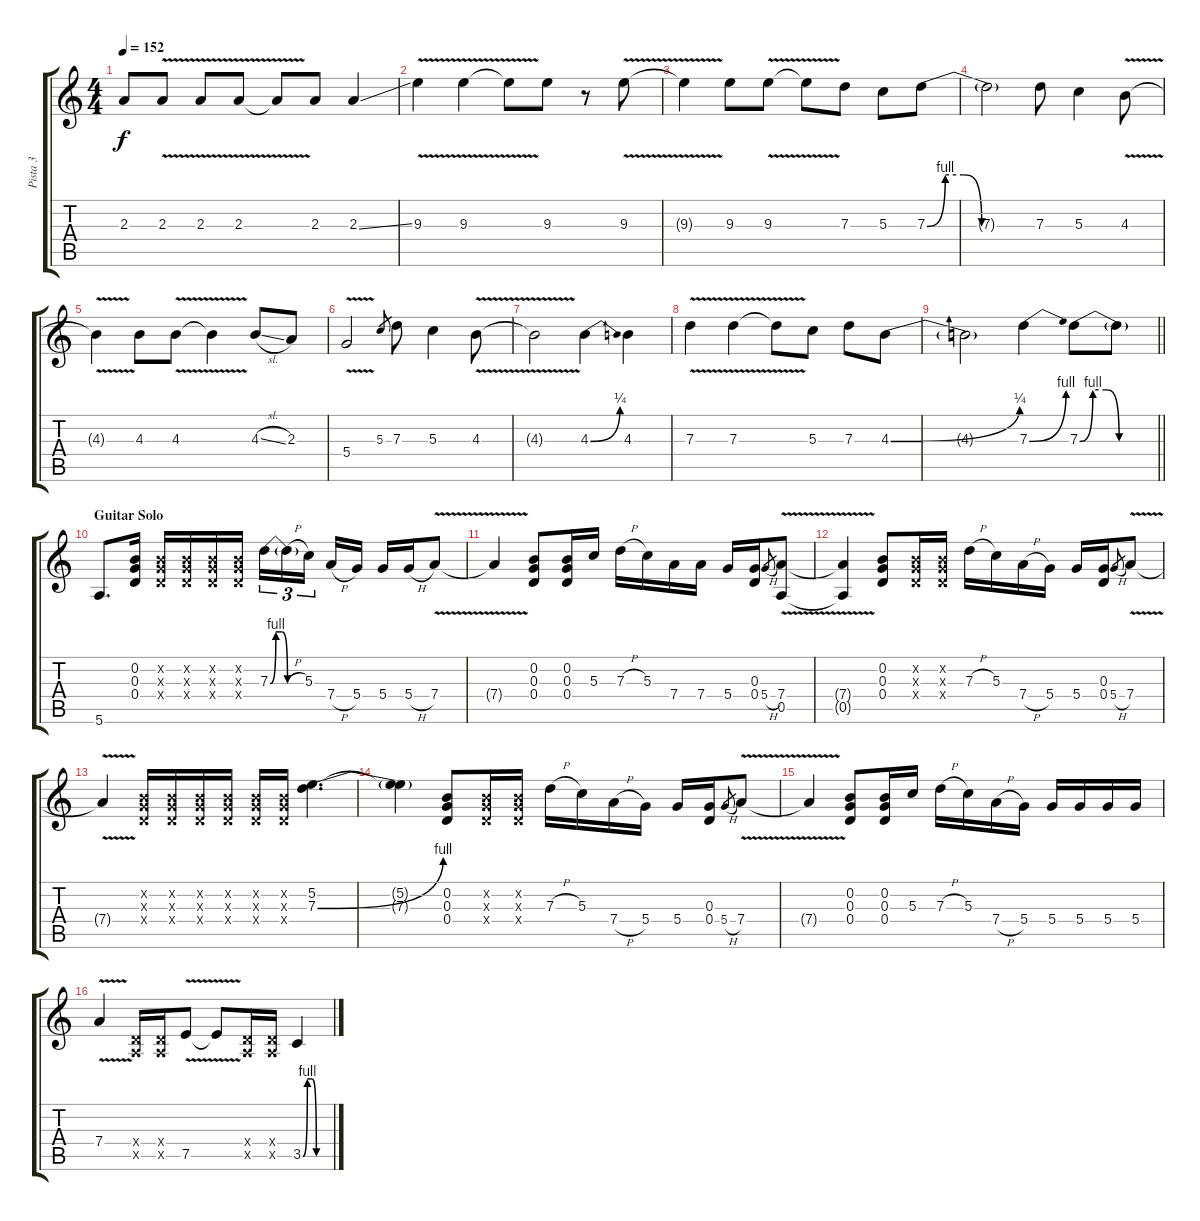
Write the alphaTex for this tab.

\track ("Pista 3" "Pista 3") {instrument distortionguitar}
\staff {score tabs}
\tuning (E4 B3 G3 D3 A2 E2) {hide}
\ts (4 4)
\tempo 152
\clef g2
\ks c
2.3{t}.8{dy f} 2.3{v}.8 2.3{v}.8 2.3{v}.8 2.3{t}.8 2.3.8 2.3{ss}.4 |
9.3{v}.4 9.3{v}.4 9.3{t}.8 9.3.8 r.8 9.3{v}.8 |
9.3{t}.4 9.3.8 9.3{v}.8 9.3{t}.8 7.3.8 5.3.8 7.3{be (custom 0 0 10 4 20 4 30 0 60 0)}.8 |
7.3{t}.2 7.3.8 5.3.4 4.3{v}.8 |
4.3{t}.4 4.3.8 4.3{v}.8 4.3{t}.4 4.3{sl}.8 2.3.8 |
5.4{v}.2 5.3.8{gr} 7.3.8 5.3.4 4.3{v}.8 |
4.3{t}.2 4.3{be (bend 0 0 60 1)}.4 4.3.4 |
7.3{v}.4 7.3{v}.4 7.3{t}.8 5.3.8 7.3.8 4.3{be (bend 0 0 60 1)}.8 |
\barLineRight lightlight
4.3{t}.2 7.3{be (bend 0 0 60 4)}.4 7.3{be (custom 0 0 10 4 20 4 30 0 60 0)}.8 7.3{t}.8 |
\section ("" "Guitar Solo")
5.6.8{d} (0.2 0.3 0.4).16 (0.2{x} 0.3{x} 0.4{x}).16 (0.2{x} 0.3{x} 0.4{x}).16 (0.2{x} 0.3{x} 0.4{x}).16 (0.2{x} 0.3{x} 0.4{x}).16 7.3{be (custom 0 0 10 4 20 4 30 0 60 0)}.16{tu (3 2)} 7.3{h t}.16{tu (3 2)} 5.3.16{tu (3 2) beam splitsecondary} 7.4{h}.16 5.4.16 5.4.16 5.4{h}.16 7.4{v}.8 |
7.4{t}.4 (0.2 0.3 0.4).8 (0.2 0.3 0.4).16 5.3.16 7.3{h}.16 5.3.16 7.4.16 7.4.16 5.4.16 (0.3 0.4).16 5.4{h}.8{gr} (7.4{v} 0.5).8 |
(7.4{t} 0.5{t}).4 (0.2 0.3 0.4).8 (0.2{x} 0.3{x} 0.4{x}).16 (0.2{x} 0.3{x} 0.4{x}).16 7.3{h}.16 5.3.16 7.4{h}.16 5.4.16 5.4.16 (0.3 0.4).16 5.4{h}.8{gr} 7.4{v}.8 |
7.4{t}.4 (0.2{x} 0.3{x} 0.4{x}).16 (0.2{x} 0.3{x} 0.4{x}).16 (0.2{x} 0.3{x} 0.4{x}).16 (0.2{x} 0.3{x} 0.4{x}).16 (0.2{x} 0.3{x} 0.4{x}).16 (0.2{x} 0.3{x} 0.4{x}).16 (5.2 7.3{be (bend 0 0 60 4)}).4{d} |
(5.2{t} 7.3{t}).4 (0.2 0.3 0.4).8 (0.2{x} 0.3{x} 0.4{x}).16 (0.2{x} 0.3{x} 0.4{x}).16 7.3{h}.16 5.3.16 7.4{h}.16 5.4.16 5.4.16 (0.3 0.4).16 5.4{h}.8{gr} 7.4{v}.8 |
7.4{t}.4 (0.2 0.3 0.4).8 (0.2 0.3 0.4).16 5.3.16 7.3{h}.16 5.3.16 7.4{h}.16 5.4.16 5.4.16 5.4.16 5.4.16 5.4.16 |
7.4{v}.4 (0.4{x} 0.5{x}).16 (0.4{x} 0.5{x}).16 7.5{v}.8 7.5{t}.8 (0.4{x} 0.5{x}).16 (0.4{x} 0.5{x}).16 3.5{be (custom 0 0 10 4 20 4 30 0 60 0)}.4
